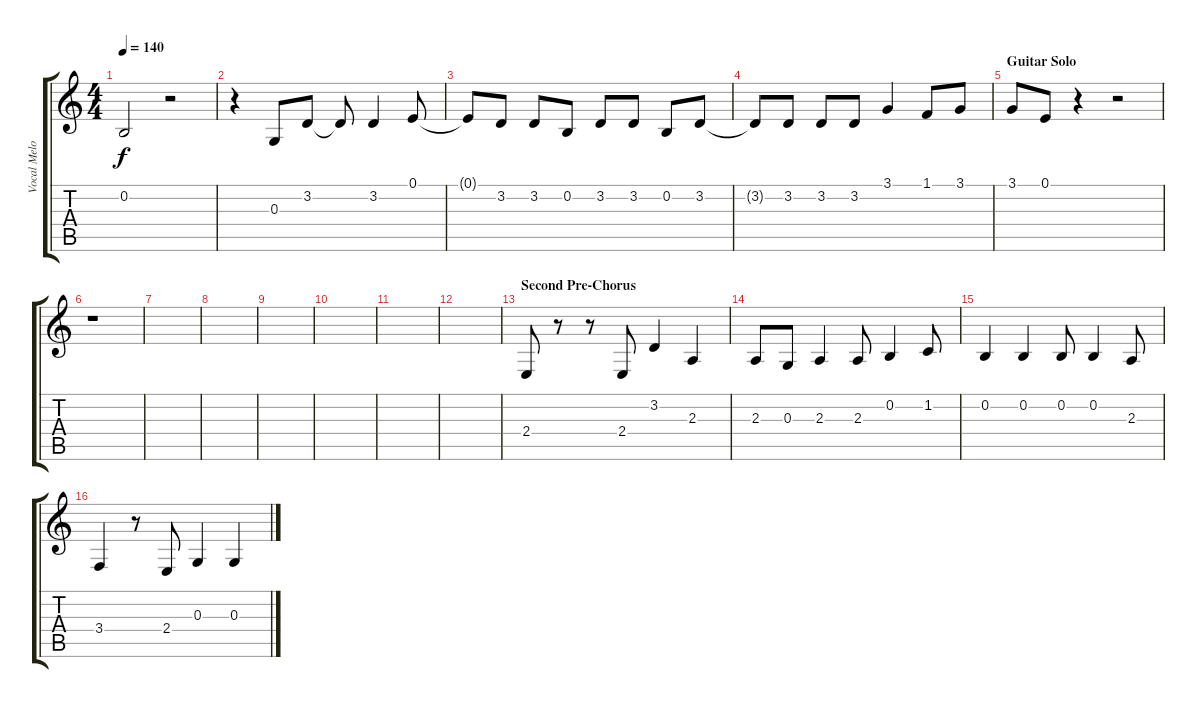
\track ("Vocal Melody" "Vocal Melo") {instrument acousticgrandpiano}
\staff {score tabs}
\tuning (E4 B3 G3 D3 A2 E2) {hide}
\ts (4 4)
\tempo 140
\clef g2
\ks c
0.2{t}.2{dy f} r.2 |
r.4 0.3.8 3.2.8 3.2{t}.8 3.2.4 0.1.8 |
0.1{t}.8 3.2.8 3.2.8 0.2.8 3.2.8 3.2.8 0.2.8 3.2.8 |
3.2{t}.8 3.2.8 3.2.8 3.2.8 3.1.4 1.1.8 3.1.8 |
\section ("" "Guitar Solo")
3.1.8 0.1.8 r.4 r.2 |
r.1 |
|
|
|
|
|
|
\section ("" "Second Pre-Chorus")
2.4.8 r.8 r.8 2.4.8 3.2.4 2.3.4 |
2.3.8 0.3.8 2.3.4 2.3.8 0.2.4 1.2.8 |
0.2.4 0.2.4 0.2.8 0.2.4 2.3.8 |
3.4.4 r.8 2.4.8 0.3.4 0.3.4
